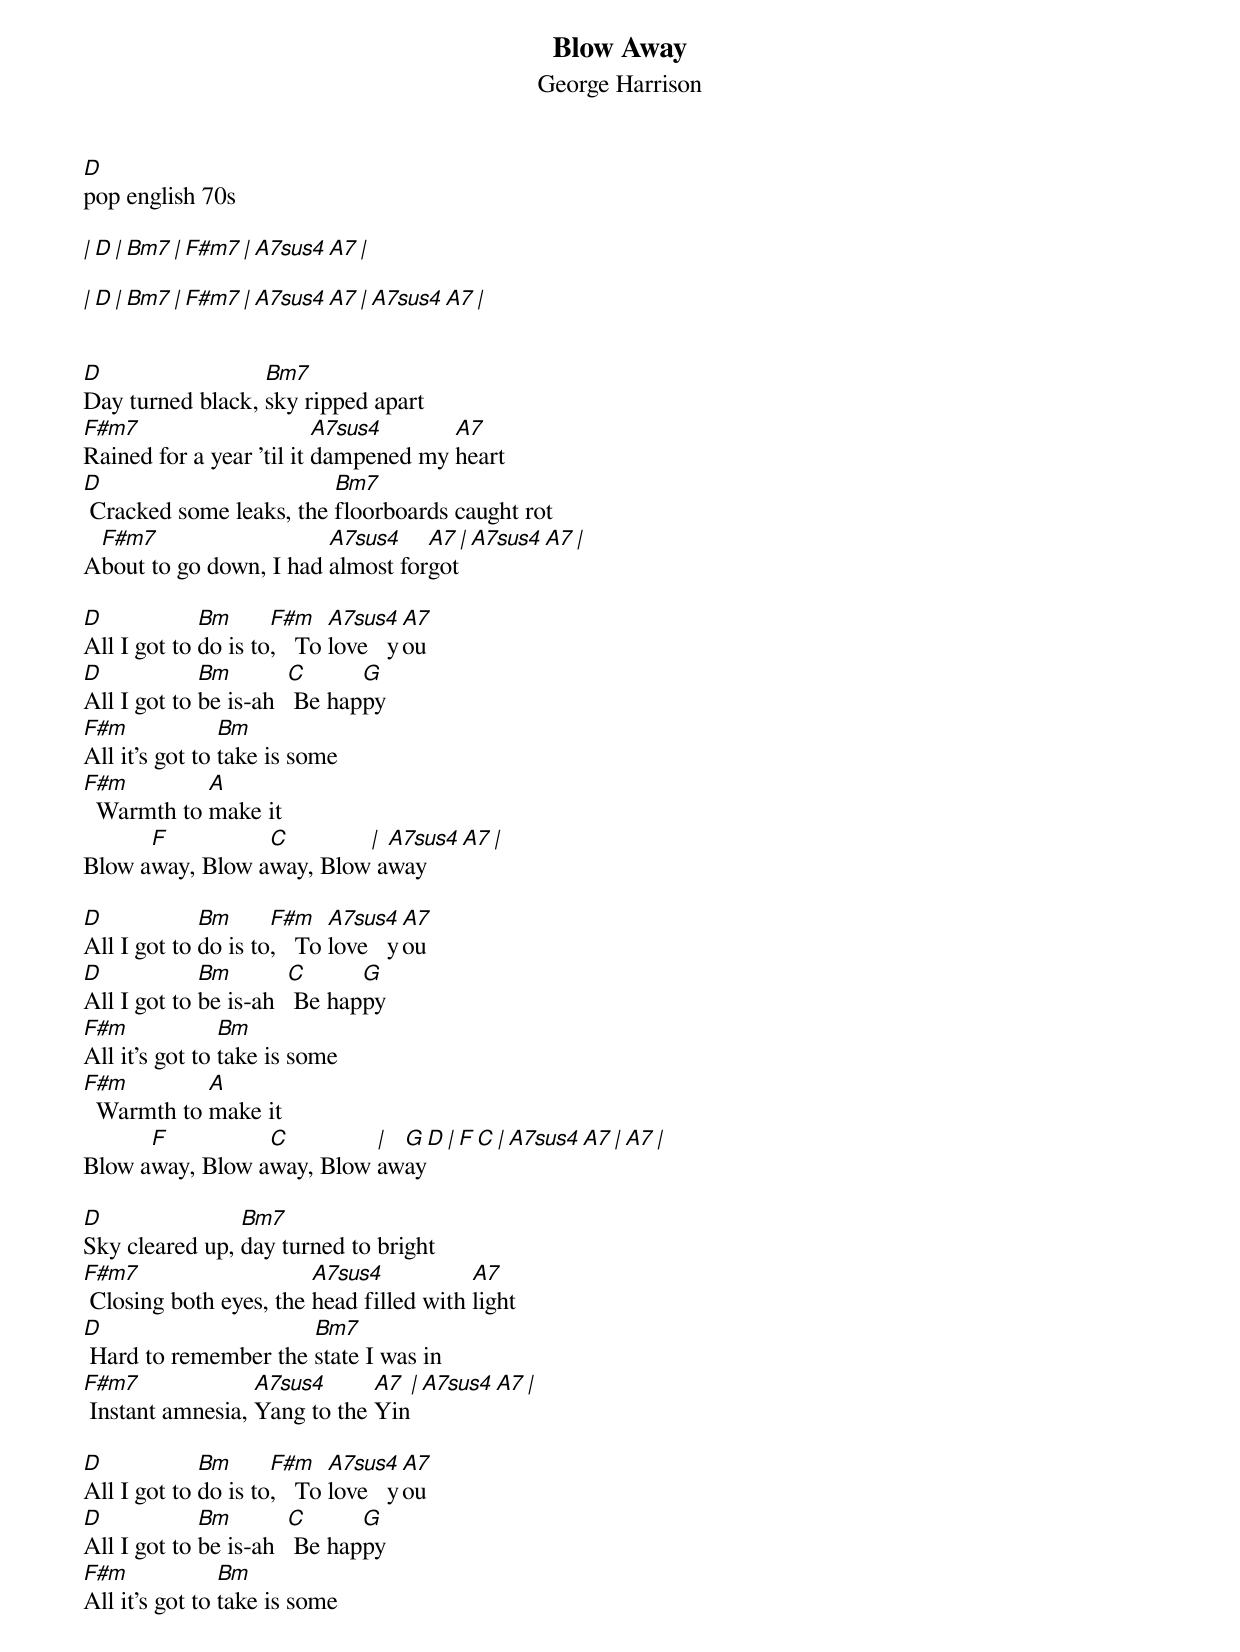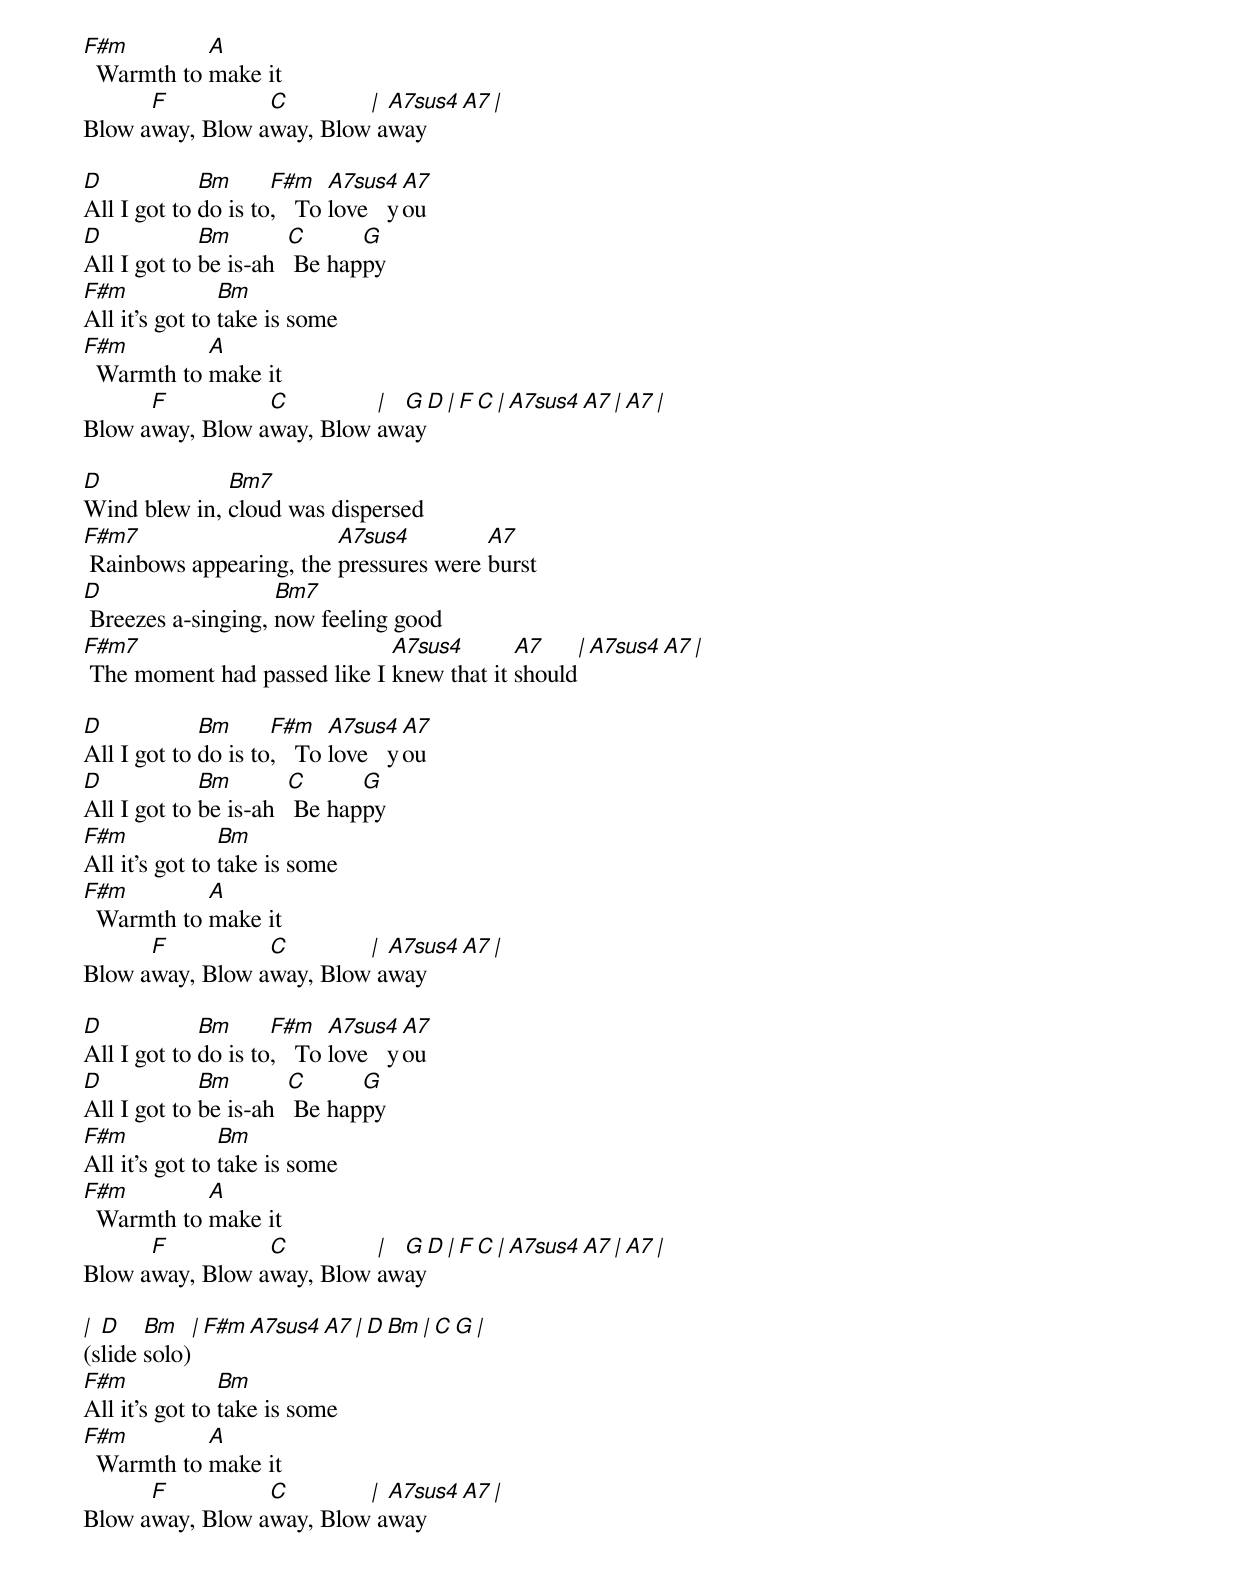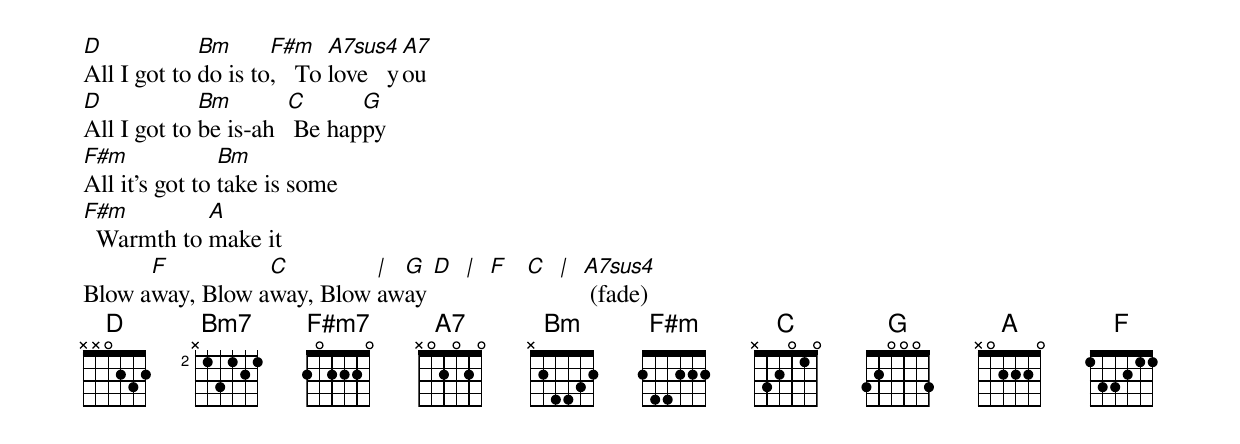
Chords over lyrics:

Blow Away
George Harrison
D
pop english 70s

| D     | Bm7   | F#m7   | A7sus4   A7 |

| D     | Bm7    | F#m7   | A7sus4   A7 | A7sus4   A7 |


D                 Bm7
Day turned black, sky ripped apart
F#m7                      A7sus4      A7
Rained for a year 'til it dampened my heart
D                        Bm7
 Cracked some leaks, the floorboards caught rot
 F#m7                   A7sus4    A7  | A7sus4  A7 |
About to go down, I had almost forgot

D            Bm      F#m    A7sus4  A7
All I got to do is to,   To love   you
D            Bm        C      G
All I got to be is-ah   Be happy
F#m             Bm
All it's got to take is some
F#m         A
  Warmth to make it
      F          C        | A7sus4     A7 |
Blow away, Blow away, Blow away

D            Bm      F#m    A7sus4  A7
All I got to do is to,   To love   you
D            Bm        C      G
All I got to be is-ah   Be happy
F#m             Bm
All it's got to take is some
F#m         A
  Warmth to make it
      F          C         | G  D | F  C | A7sus4    A7 | A7     |
Blow away, Blow away, Blow away

D               Bm7
Sky cleared up, day turned to bright
F#m7                    A7sus4           A7
 Closing both eyes, the head filled with light
D                     Bm7
 Hard to remember the state I was in
F#m7              A7sus4      A7  | A7sus4      A7 |
 Instant amnesia, Yang to the Yin

D            Bm      F#m    A7sus4  A7
All I got to do is to,   To love   you
D            Bm        C      G
All I got to be is-ah   Be happy
F#m             Bm
All it's got to take is some
F#m         A
  Warmth to make it
      F          C        | A7sus4     A7 |
Blow away, Blow away, Blow away

D            Bm      F#m    A7sus4  A7
All I got to do is to,   To love   you
D            Bm        C      G
All I got to be is-ah   Be happy
F#m             Bm
All it's got to take is some
F#m         A
  Warmth to make it
      F          C         | G  D | F  C | A7sus4    A7 |  A7 |
Blow away, Blow away, Blow away

D             Bm7
Wind blew in, cloud was dispersed
F#m7                     A7sus4         A7
 Rainbows appearing, the pressures were burst
D                   Bm7
 Breezes a-singing, now feeling good
F#m7                          A7sus4       A7    | A7sus4   A7 |
 The moment had passed like I knew that it should

D            Bm      F#m    A7sus4  A7
All I got to do is to,   To love   you
D            Bm        C      G
All I got to be is-ah   Be happy
F#m             Bm
All it's got to take is some
F#m         A
  Warmth to make it
      F          C        | A7sus4     A7 |
Blow away, Blow away, Blow away

D            Bm      F#m    A7sus4  A7
All I got to do is to,   To love   you
D            Bm        C      G
All I got to be is-ah   Be happy
F#m             Bm
All it's got to take is some
F#m         A
  Warmth to make it
      F          C         | G  D | F  C | A7sus4    A7 | A7  |
Blow away, Blow away, Blow away

| D    Bm   | F#m    A7sus4   A7 | D    Bm   | C    G   |
(slide solo)
F#m             Bm
All it's got to take is some
F#m         A
  Warmth to make it
      F          C        | A7sus4     A7 |
Blow away, Blow away, Blow away

D            Bm      F#m    A7sus4  A7
All I got to do is to,   To love   you
D            Bm        C      G
All I got to be is-ah   Be happy
F#m             Bm
All it's got to take is some
F#m         A
  Warmth to make it
      F          C         | G  D | F  C | A7sus4
Blow away, Blow away, Blow away             (fade)
